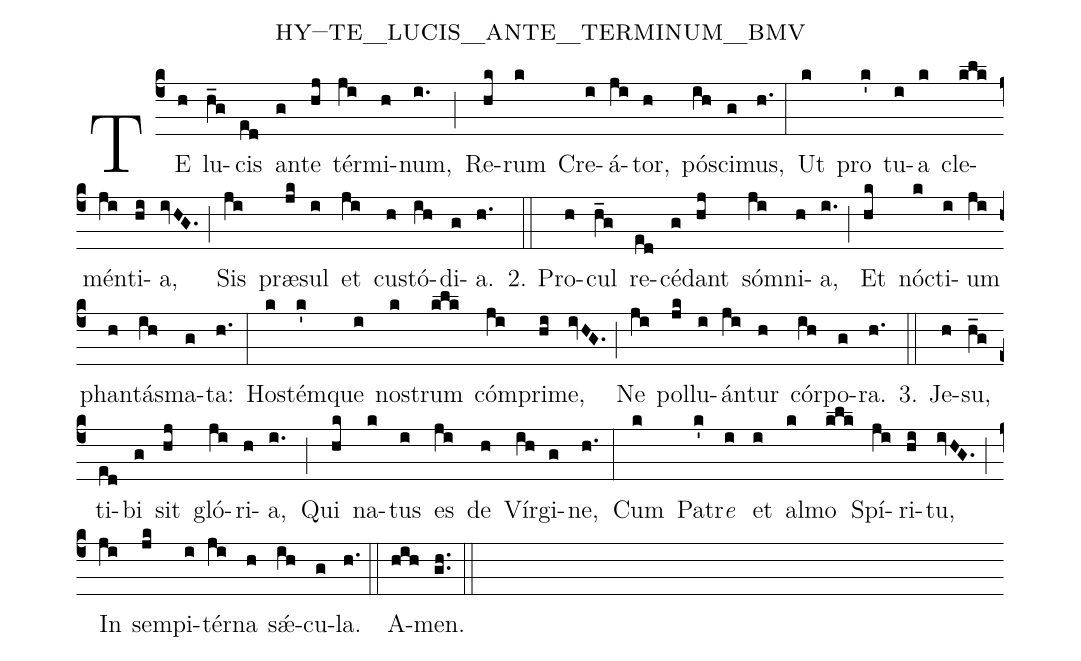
name:hy--te_lucis_ante_terminum_bmv;
%%
(c4) TE(h) lu(h_g)cis(ed) an(g)te(hj) tér(ji)mi(h)num,(i.) (;) Re(hk)rum(k) Cre(i)á(ji)tor,(h) pó(ih)sci(g)mus,(h.) (:) Ut(k) pro(k') tu(i)a(k) cle(klk)mén(ji)ti(hi)a,(ivHG.) (;) Sis(ji) præ(jk)sul(i) et(ji) cu(h)stó(ih)di(g)a.(h.) (::) 2. Pro(h)cul(h_g) re(ed)cé(g)dant(hj) só(ji)mni(h)a,(i.) (;) Et(hk) nó(k)cti(i)um(ji) phan(h)tás(ih)ma(g)ta:(h.) (:) Ho(k)stém(k')que(i) no(k)strum(klk) cóm(ji)pri(hi)me,(ivHG.) (;) Ne(ji) pol(jk)lu(i)án(ji)tur(h) cór(ih)po(g)ra.(h.) (::)

3. Je(h)su,(h_g) ti(ed)bi(g) sit(hj) gló(ji)ri(h)a,(i.) (;) Qui(hk) na(k)tus(i) es(ji) de(h) Vír(ih)gi(g)ne,(h.) (:) Cum(k) Pa(k')tr<i>e</i>(i) et(i) al(k)mo(klk) Spí(ji)ri(hi)tu,(ivHG.) (;) In(ji) sem(jk)pi(i)tér(ji)na(h) sǽ(ih)cu(g)la.(h.) (::) A(hih)men.(gh..) (::)
